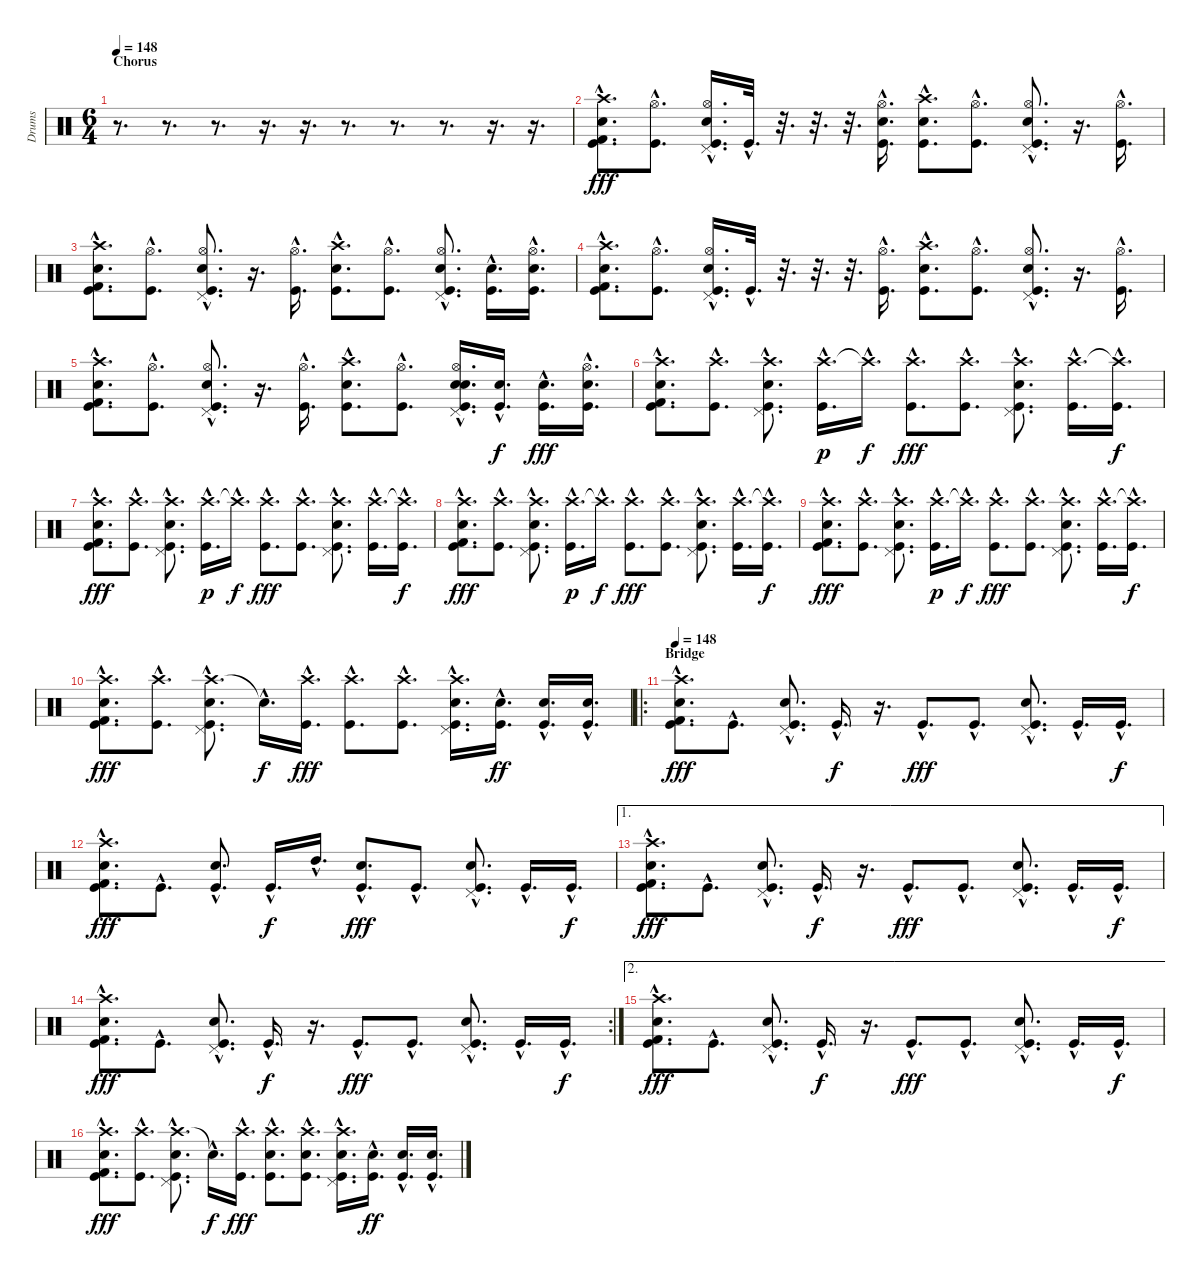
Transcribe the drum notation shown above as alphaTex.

\track ("Drums" "Drums") {instrument percussion}
\staff {score}
\articulation defaults
\ts (6 4)
\section ("" "Chorus")
\tempo 148
\clef neutral
\ks c
r.8{d dy fff} r.8{d} r.8{d} r.16{d} r.16{d} r.8{d} r.8{d} r.8{d} r.16{d} r.16{d} |
("Crash high (hit)"{hac} "Snare (hit) 2"{hac} "Kick (hit) 2"{hac} "Kick (hit)"{hac}).8{d} ("Hi-Hat (open)"{hac} "Kick (hit)"{hac}).8{d} ("Hi-Hat (open)"{hac} "Pedal Hi-Hat (hit)"{hac} "Snare (hit) 2"{hac} "Kick (hit)"{hac}).16{d} "Kick (hit)"{hac}.32{d} r.32{d} r.32{d} r.32{d} ("Hi-Hat (open)"{hac} "Snare (hit) 2"{hac} "Kick (hit)"{hac}).16{d} ("Crash high (hit)"{hac} "Snare (hit) 2"{hac} "Kick (hit)"{hac}).8{d} ("Hi-Hat (open)"{hac} "Kick (hit)"{hac}).8{d} ("Hi-Hat (open)"{hac} "Pedal Hi-Hat (hit)"{hac} "Snare (hit) 2"{hac} "Kick (hit)"{hac}).8{d} r.16{d} ("Hi-Hat (open)"{hac} "Kick (hit)"{hac}).16{d} |
("Crash high (hit)"{hac} "Snare (hit) 2"{hac} "Kick (hit) 2"{hac} "Kick (hit)"{hac}).8{d} ("Hi-Hat (open)"{hac} "Kick (hit)"{hac}).8{d} ("Hi-Hat (open)"{hac} "Pedal Hi-Hat (hit)"{hac} "Snare (hit) 2"{hac} "Kick (hit)"{hac}).8{d} r.16{d} ("Hi-Hat (open)"{hac} "Kick (hit)"{hac}).16{d} ("Crash high (hit)"{hac} "Snare (hit) 2"{hac} "Kick (hit)"{hac}).8{d} ("Hi-Hat (open)"{hac} "Kick (hit)"{hac}).8{d} ("Hi-Hat (open)"{hac} "Pedal Hi-Hat (hit)"{hac} "Snare (hit) 2"{hac} "Kick (hit)"{hac}).8{d} ("Snare (hit) 2"{hac} "Kick (hit)"{hac}).16{d} ("Hi-Hat (open)"{hac} "Snare (hit) 2"{hac} "Kick (hit)"{hac}).16{d} |
("Crash high (hit)"{hac} "Snare (hit) 2"{hac} "Kick (hit) 2"{hac} "Kick (hit)"{hac}).8{d} ("Hi-Hat (open)"{hac} "Kick (hit)"{hac}).8{d} ("Hi-Hat (open)"{hac} "Pedal Hi-Hat (hit)"{hac} "Snare (hit) 2"{hac} "Kick (hit)"{hac}).16{d} "Kick (hit)"{hac}.32{d} r.32{d} r.32{d} r.32{d} ("Hi-Hat (open)"{hac} "Kick (hit)"{hac}).16{d} ("Crash high (hit)"{hac} "Snare (hit) 2"{hac} "Kick (hit)"{hac}).8{d} ("Hi-Hat (open)"{hac} "Kick (hit)"{hac}).8{d} ("Hi-Hat (open)"{hac} "Pedal Hi-Hat (hit)"{hac} "Snare (hit) 2"{hac} "Kick (hit)"{hac}).8{d} r.16{d} ("Hi-Hat (open)"{hac} "Kick (hit)"{hac}).16{d} |
("Crash high (hit)"{hac} "Snare (hit) 2"{hac} "Kick (hit) 2"{hac} "Kick (hit)"{hac}).8{d} ("Hi-Hat (open)"{hac} "Kick (hit)"{hac}).8{d} ("Hi-Hat (open)"{hac} "Pedal Hi-Hat (hit)"{hac} "Snare (hit) 2"{hac} "Kick (hit)"{hac}).8{d} r.16{d} ("Hi-Hat (open)"{hac} "Kick (hit)"{hac}).16{d} ("Crash high (hit)"{hac} "Snare (hit) 2"{hac} "Kick (hit)"{hac}).8{d} ("Hi-Hat (open)"{hac} "Kick (hit)"{hac}).8{d} ("Hi-Hat (open)"{hac} "Snare (hit) 2"{hac} "Pedal Hi-Hat (hit)"{hac} "Snare (hit) 2"{hac} "Kick (hit)"{hac}).16{d} ("Snare (hit) 2"{hac} "Kick (hit)"{hac}).16{d dy f} ("Snare (hit) 2"{hac} "Kick (hit)"{hac}).16{d dy fff} ("Hi-Hat (open)"{hac} "Snare (hit) 2"{hac} "Kick (hit)"{hac}).16{d} |
("Crash high (hit)"{hac} "Snare (hit) 2"{hac} "Kick (hit) 2"{hac} "Kick (hit)"{hac}).8{d} ("Crash high (hit)"{hac} "Kick (hit)"{hac}).8{d} ("Crash high (hit)"{hac} "Pedal Hi-Hat (hit)"{hac} "Snare (hit) 2"{hac} "Kick (hit)"{hac}).8{d} ("Crash high (hit)"{hac} "Kick (hit)"{hac}).16{d dy p} "Crash high (hit)"{hac t}.16{d dy f} ("Crash high (hit)"{hac} "Kick (hit)"{hac}).8{d dy fff} ("Crash high (hit)"{hac} "Kick (hit)"{hac}).8{d} ("Crash high (hit)"{hac} "Pedal Hi-Hat (hit)"{hac} "Snare (hit) 2"{hac} "Kick (hit)"{hac}).8{d} ("Crash high (hit)"{hac} "Kick (hit)"{hac}).16{d} ("Crash high (hit)"{hac t} "Kick (hit)"{hac}).16{d dy f} |
("Crash high (hit)"{hac} "Snare (hit) 2"{hac} "Kick (hit) 2"{hac} "Kick (hit)"{hac}).8{d dy fff} ("Crash high (hit)"{hac} "Kick (hit)"{hac}).8{d} ("Crash high (hit)"{hac} "Pedal Hi-Hat (hit)"{hac} "Snare (hit) 2"{hac} "Kick (hit)"{hac}).8{d} ("Crash high (hit)"{hac} "Kick (hit)"{hac}).16{d dy p} "Crash high (hit)"{hac t}.16{d dy f} ("Crash high (hit)"{hac} "Kick (hit)"{hac}).8{d dy fff} ("Crash high (hit)"{hac} "Kick (hit)"{hac}).8{d} ("Crash high (hit)"{hac} "Pedal Hi-Hat (hit)"{hac} "Snare (hit) 2"{hac} "Kick (hit)"{hac}).8{d} ("Crash high (hit)"{hac} "Kick (hit)"{hac}).16{d} ("Crash high (hit)"{hac t} "Kick (hit)"{hac}).16{d dy f} |
("Crash high (hit)"{hac} "Snare (hit) 2"{hac} "Kick (hit) 2"{hac} "Kick (hit)"{hac}).8{d dy fff} ("Crash high (hit)"{hac} "Kick (hit)"{hac}).8{d} ("Crash high (hit)"{hac} "Pedal Hi-Hat (hit)"{hac} "Snare (hit) 2"{hac} "Kick (hit)"{hac}).8{d} ("Crash high (hit)"{hac} "Kick (hit)"{hac}).16{d dy p} "Crash high (hit)"{hac t}.16{d dy f} ("Crash high (hit)"{hac} "Kick (hit)"{hac}).8{d dy fff} ("Crash high (hit)"{hac} "Kick (hit)"{hac}).8{d} ("Crash high (hit)"{hac} "Pedal Hi-Hat (hit)"{hac} "Snare (hit) 2"{hac} "Kick (hit)"{hac}).8{d} ("Crash high (hit)"{hac} "Kick (hit)"{hac}).16{d} ("Crash high (hit)"{hac t} "Kick (hit)"{hac}).16{d dy f} |
("Crash high (hit)"{hac} "Snare (hit) 2"{hac} "Kick (hit) 2"{hac} "Kick (hit)"{hac}).8{d dy fff} ("Crash high (hit)"{hac} "Kick (hit)"{hac}).8{d} ("Crash high (hit)"{hac} "Pedal Hi-Hat (hit)"{hac} "Snare (hit) 2"{hac} "Kick (hit)"{hac}).8{d} ("Crash high (hit)"{hac} "Kick (hit)"{hac}).16{d dy p} "Crash high (hit)"{hac t}.16{d dy f} ("Crash high (hit)"{hac} "Kick (hit)"{hac}).8{d dy fff} ("Crash high (hit)"{hac} "Kick (hit)"{hac}).8{d} ("Crash high (hit)"{hac} "Pedal Hi-Hat (hit)"{hac} "Snare (hit) 2"{hac} "Kick (hit)"{hac}).8{d} ("Crash high (hit)"{hac} "Kick (hit)"{hac}).16{d} ("Crash high (hit)"{hac t} "Kick (hit)"{hac}).16{d dy f} |
("Crash high (hit)"{hac} "Snare (hit) 2"{hac} "Kick (hit) 2"{hac} "Kick (hit)"{hac}).8{d dy fff} ("Crash high (hit)"{hac} "Kick (hit)"{hac}).8{d} ("Crash high (hit)"{hac} "Pedal Hi-Hat (hit)"{hac} "Snare (hit) 2"{hac} "Kick (hit)"{hac}).8{d} "Snare (hit)"{hac t}.16{d dy f} ("Crash high (hit)"{hac} "Kick (hit)"{hac}).16{d dy fff} ("Crash high (hit)"{hac} "Kick (hit)"{hac}).8{d} ("Crash high (hit)"{hac} "Kick (hit)"{hac}).8{d} ("Crash high (hit)"{hac} "Snare (hit) 2"{hac} "Pedal Hi-Hat (hit)"{hac} "Kick (hit)"{hac}).16{d} ("Snare (hit) 2"{hac} "Kick (hit)"{hac}).16{d dy ff} ("Snare (hit) 2"{hac} "Kick (hit)"{hac}).16{d} ("Snare (hit) 2"{hac} "Kick (hit)"{hac}).16{d} |
\ro
\section ("" "Bridge")
\tempo 148
("Crash high (hit)"{hac} "Snare (hit) 2"{hac} "Kick (hit) 2"{hac} "Kick (hit)"{hac}).8{d dy fff} "Kick (hit)"{hac}.8{d} ("Pedal Hi-Hat (hit)"{hac} "Snare (hit) 2"{hac} "Kick (hit)"{hac}).8{d} "Kick (hit)"{hac}.16{d dy f} r.16{d} "Kick (hit)"{hac}.8{d dy fff} "Kick (hit)"{hac}.8{d} ("Pedal Hi-Hat (hit)"{hac} "Snare (hit) 2"{hac} "Kick (hit)"{hac}).8{d} "Kick (hit)"{hac}.16{d} "Kick (hit)"{hac}.16{d dy f} |
("Crash high (hit)"{hac} "Snare (hit) 2"{hac} "Kick (hit) 2"{hac} "Kick (hit)"{hac}).8{d dy fff} "Kick (hit)"{hac}.8{d} ("Snare (hit) 2"{hac} "Kick (hit)"{hac}).8{d} "Kick (hit)"{hac}.16{d dy f} "High Tom (hit)"{hac}.16{d} ("Snare (hit) 2"{hac} "Kick (hit)"{hac}).8{d dy fff} "Kick (hit)"{hac}.8{d} ("Pedal Hi-Hat (hit)"{hac} "Snare (hit) 2"{hac} "Kick (hit)"{hac}).8{d} "Kick (hit)"{hac}.16{d} "Kick (hit)"{hac}.16{d dy f} |
\ae 1
("Crash high (hit)"{hac} "Snare (hit) 2"{hac} "Kick (hit) 2"{hac} "Kick (hit)"{hac}).8{d dy fff} "Kick (hit)"{hac}.8{d} ("Pedal Hi-Hat (hit)"{hac} "Snare (hit) 2"{hac} "Kick (hit)"{hac}).8{d} "Kick (hit)"{hac}.16{d dy f} r.16{d} "Kick (hit)"{hac}.8{d dy fff} "Kick (hit)"{hac}.8{d} ("Pedal Hi-Hat (hit)"{hac} "Snare (hit) 2"{hac} "Kick (hit)"{hac}).8{d} "Kick (hit)"{hac}.16{d} "Kick (hit)"{hac}.16{d dy f} |
\rc 2
("Crash high (hit)"{hac} "Snare (hit) 2"{hac} "Kick (hit) 2"{hac} "Kick (hit)"{hac}).8{d dy fff} "Kick (hit)"{hac}.8{d} ("Pedal Hi-Hat (hit)"{hac} "Snare (hit) 2"{hac} "Kick (hit)"{hac}).8{d} "Kick (hit)"{hac}.16{d dy f} r.16{d} "Kick (hit)"{hac}.8{d dy fff} "Kick (hit)"{hac}.8{d} ("Pedal Hi-Hat (hit)"{hac} "Snare (hit) 2"{hac} "Kick (hit)"{hac}).8{d} "Kick (hit)"{hac}.16{d} "Kick (hit)"{hac}.16{d dy f} |
\ae 2
("Crash high (hit)"{hac} "Snare (hit) 2"{hac} "Kick (hit) 2"{hac} "Kick (hit)"{hac}).8{d dy fff} "Kick (hit)"{hac}.8{d} ("Pedal Hi-Hat (hit)"{hac} "Snare (hit) 2"{hac} "Kick (hit)"{hac}).8{d} "Kick (hit)"{hac}.16{d dy f} r.16{d} "Kick (hit)"{hac}.8{d dy fff} "Kick (hit)"{hac}.8{d} ("Pedal Hi-Hat (hit)"{hac} "Snare (hit) 2"{hac} "Kick (hit)"{hac}).8{d} "Kick (hit)"{hac}.16{d} "Kick (hit)"{hac}.16{d dy f} |
("Crash high (hit)"{hac} "Snare (hit) 2"{hac} "Kick (hit) 2"{hac} "Kick (hit)"{hac}).8{d dy fff} ("Crash high (hit)"{hac} "Kick (hit)"{hac}).8{d} ("Crash high (hit)"{hac} "Pedal Hi-Hat (hit)"{hac} "Snare (hit) 2"{hac} "Kick (hit)"{hac}).8{d} "Snare (hit)"{hac t}.16{d dy f} ("Crash high (hit)"{hac} "Kick (hit)"{hac}).16{d dy fff} ("Crash high (hit)"{hac} "Snare (hit) 2"{hac} "Kick (hit)"{hac}).8{d} ("Crash high (hit)"{hac} "Snare (hit) 2"{hac} "Kick (hit)"{hac}).8{d} ("Crash high (hit)"{hac} "Snare (hit) 2"{hac} "Pedal Hi-Hat (hit)"{hac} "Kick (hit)"{hac}).16{d} ("Snare (hit) 2"{hac} "Kick (hit)"{hac}).16{d dy ff} ("Snare (hit) 2"{hac} "Kick (hit)"{hac}).16{d} ("Snare (hit) 2"{hac} "Kick (hit)"{hac}).16{d}
